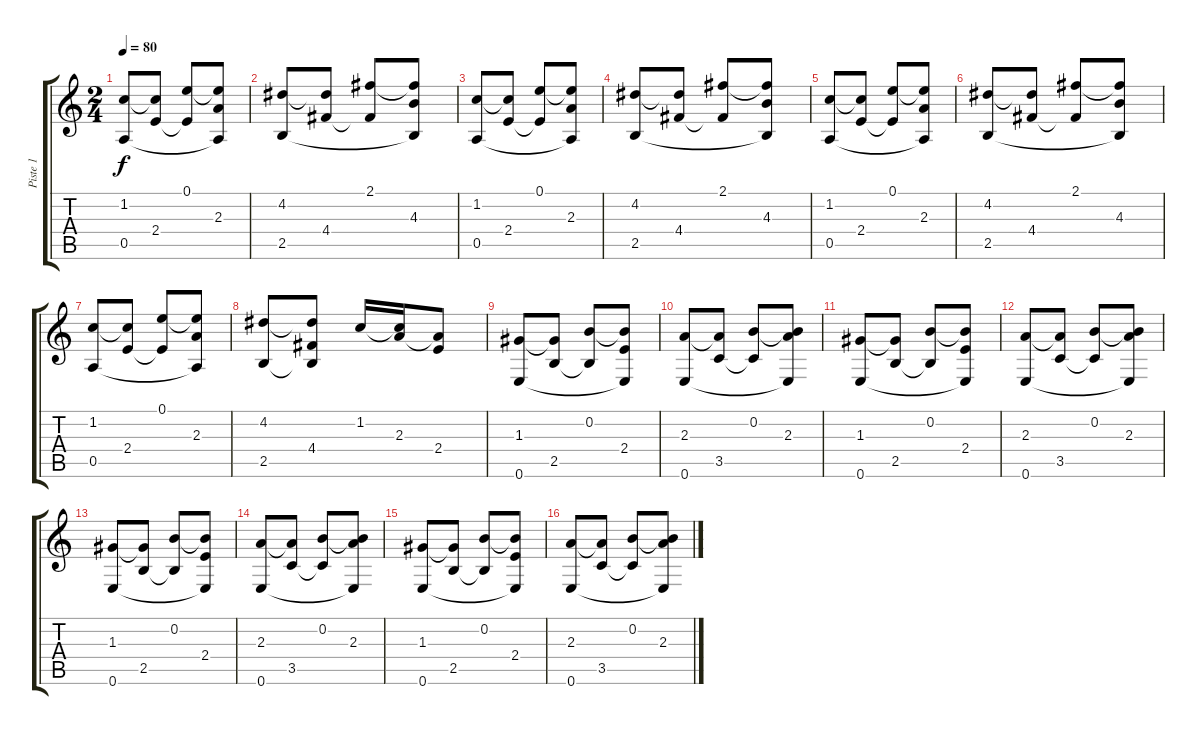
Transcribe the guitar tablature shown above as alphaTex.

\track ("Piste 1" "Piste 1") {instrument acousticguitarnylon}
\staff {score tabs}
\tuning (E4 B3 G3 D3 A2 E2) {hide}
\ts (2 4)
\tempo 80
\clef g2
\ks c
(1.2 0.5).8{dy f} (1.2{t} 2.4).8 (0.1 2.4{t}).8 (0.1{t} 2.3 0.5{t}).8 |
(4.2 2.5).8 (4.2{t} 4.4).8 (2.1 4.4{t}).8 (2.1{t} 4.3 2.5{t}).8 |
(1.2 0.5).8 (1.2{t} 2.4).8 (0.1 2.4{t}).8 (0.1{t} 2.3 0.5{t}).8 |
(4.2 2.5).8 (4.2{t} 4.4).8 (2.1 4.4{t}).8 (2.1{t} 4.3 2.5{t}).8 |
(1.2 0.5).8 (1.2{t} 2.4).8 (0.1 2.4{t}).8 (0.1{t} 2.3 0.5{t}).8 |
(4.2 2.5).8 (4.2{t} 4.4).8 (2.1 4.4{t}).8 (2.1{t} 4.3 2.5{t}).8 |
(1.2 0.5).8 (1.2{t} 2.4).8 (0.1 2.4{t}).8 (0.1{t} 2.3 0.5{t}).8 |
(4.2 2.5).8 (4.2{t} 4.4 2.5{t}).8 1.2.16 (1.2{t} 2.3).16 (2.3{t} 2.4).8 |
(1.3 0.6).8 (1.3{t} 2.5).8 (0.2 2.5{t}).8 (0.2{t} 2.4 0.6{t}).8 |
(2.3 0.6).8 (2.3{t} 3.5).8 (0.2 3.5{t}).8 (0.2{t} 2.3 0.6{t}).8 |
(1.3 0.6).8 (1.3{t} 2.5).8 (0.2 2.5{t}).8 (0.2{t} 2.4 0.6{t}).8 |
(2.3 0.6).8 (2.3{t} 3.5).8 (0.2 3.5{t}).8 (0.2{t} 2.3 0.6{t}).8 |
(1.3 0.6).8 (1.3{t} 2.5).8 (0.2 2.5{t}).8 (0.2{t} 2.4 0.6{t}).8 |
(2.3 0.6).8 (2.3{t} 3.5).8 (0.2 3.5{t}).8 (0.2{t} 2.3 0.6{t}).8 |
(1.3 0.6).8 (1.3{t} 2.5).8 (0.2 2.5{t}).8 (0.2{t} 2.4 0.6{t}).8 |
(2.3 0.6).8 (2.3{t} 3.5).8 (0.2 3.5{t}).8 (0.2{t} 2.3 0.6{t}).8
